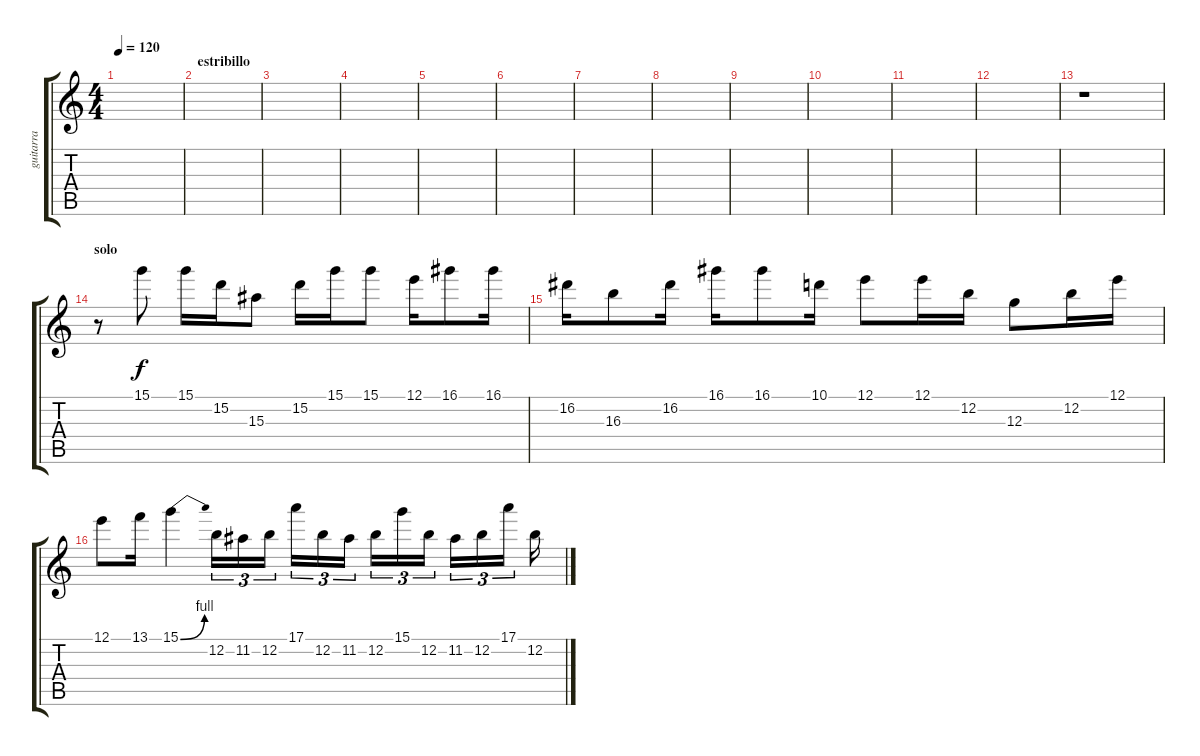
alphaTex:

\track ("guitarra" "guitarra") {instrument distortionguitar}
\staff {score tabs}
\tuning (E4 B3 G3 D3 A2 E2) {hide}
\ts (4 4)
\tempo 120
\clef g2
\ks c
|
\section ("" "estribillo")
|
|
|
|
|
|
|
|
|
|
|
r.1 |
\section ("" "solo")
r.8 15.1.8 15.1.16 15.2.16 15.3.8 15.2.16 15.1.16 15.1.8 12.1.16 16.1.8 16.1.16 |
16.2.16 16.3.8 16.2.16 16.1.16 16.1.8 10.1.16 12.1.8 12.1.16 12.2.16 12.3.8 12.2.16 12.1.16 |
12.1.8 13.1.16 15.1{be (bend 0 0 60 4)}.4 12.2.16{tu (3 2)} 11.2.16{tu (3 2)} 12.2.16{tu (3 2)} 17.1.16{tu (3 2)} 12.2.16{tu (3 2)} 11.2.16{tu (3 2)} 12.2.16{tu (3 2)} 15.1.16{tu (3 2)} 12.2.16{tu (3 2)} 11.2.16{tu (3 2)} 12.2.16{tu (3 2)} 17.1.16{tu (3 2)} 12.2.16
